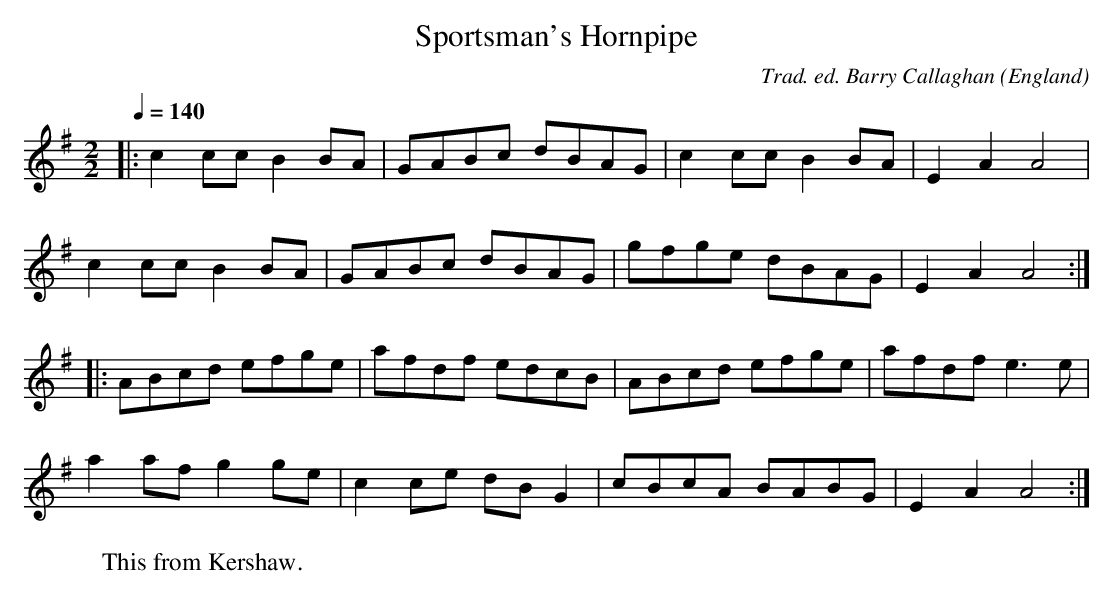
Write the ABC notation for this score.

X:1
T:Sportsman's Hornpipe
C:Trad. ed. Barry Callaghan
O:England
M:2/2
L:1/8
Q:1/4=140
K:Ador
|:c2cc B2BA|GABc dBAG|c2cc B2BA|E2A2 A4|
c2cc B2BA|GABc dBAG|gfge dBAG|E2A2 A4:|
|:ABcd efge|afdf edcB|ABcd efge|afdf e3e|
a2af g2ge|c2ce dBG2|cBcA BABG|E2A2 A4:|]
W:This from Kershaw.
